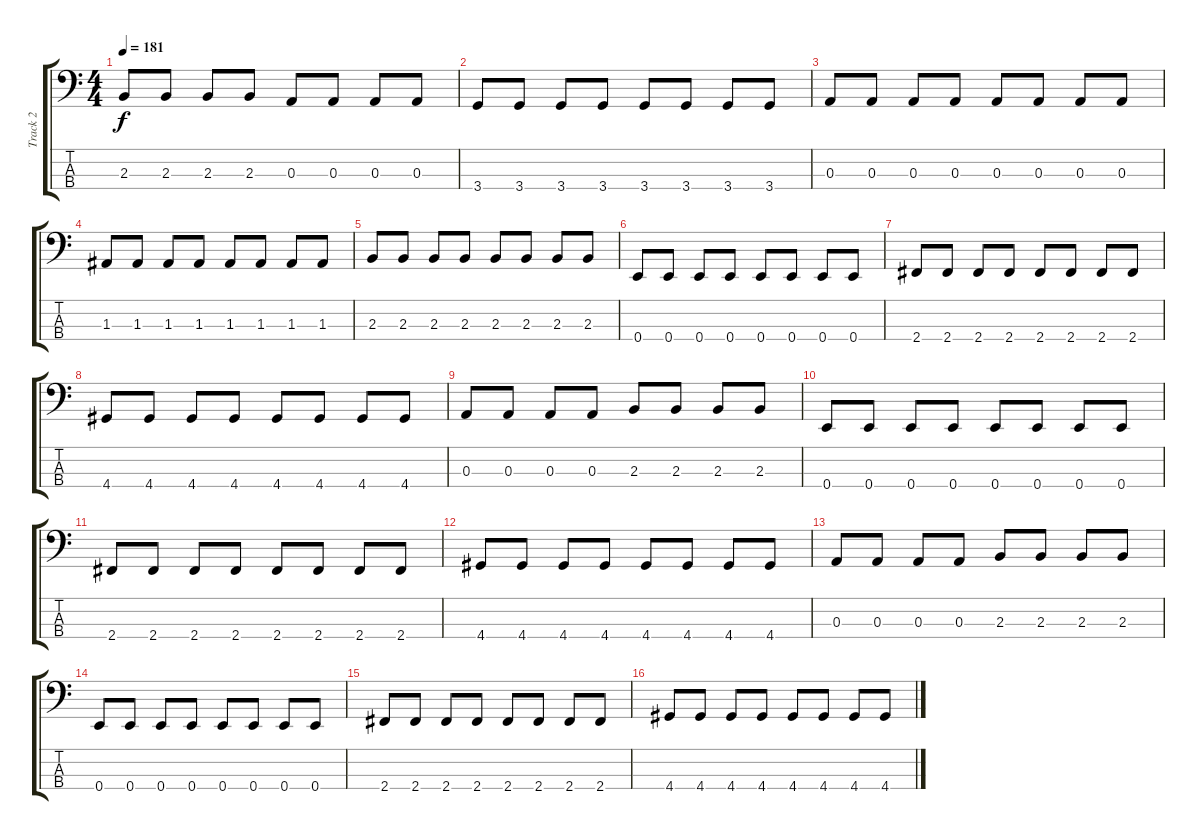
\track ("Track 2" "Track 2") {instrument electricbassfinger}
\staff {score tabs}
\tuning (G2 D2 A1 E1) {hide}
\ts (4 4)
\tempo 181
\clef f4
\ks c
2.3.8{dy f} 2.3.8 2.3.8 2.3.8 0.3.8 0.3.8 0.3.8 0.3.8 |
3.4.8 3.4.8 3.4.8 3.4.8 3.4.8 3.4.8 3.4.8 3.4.8 |
0.3.8 0.3.8 0.3.8 0.3.8 0.3.8 0.3.8 0.3.8 0.3.8 |
1.3.8 1.3.8 1.3.8 1.3.8 1.3.8 1.3.8 1.3.8 1.3.8 |
2.3.8 2.3.8 2.3.8 2.3.8 2.3.8 2.3.8 2.3.8 2.3.8 |
0.4.8 0.4.8 0.4.8 0.4.8 0.4.8 0.4.8 0.4.8 0.4.8 |
2.4.8 2.4.8 2.4.8 2.4.8 2.4.8 2.4.8 2.4.8 2.4.8 |
4.4.8 4.4.8 4.4.8 4.4.8 4.4.8 4.4.8 4.4.8 4.4.8 |
0.3.8 0.3.8 0.3.8 0.3.8 2.3.8 2.3.8 2.3.8 2.3.8 |
0.4.8 0.4.8 0.4.8 0.4.8 0.4.8 0.4.8 0.4.8 0.4.8 |
2.4.8 2.4.8 2.4.8 2.4.8 2.4.8 2.4.8 2.4.8 2.4.8 |
4.4.8 4.4.8 4.4.8 4.4.8 4.4.8 4.4.8 4.4.8 4.4.8 |
0.3.8 0.3.8 0.3.8 0.3.8 2.3.8 2.3.8 2.3.8 2.3.8 |
0.4.8 0.4.8 0.4.8 0.4.8 0.4.8 0.4.8 0.4.8 0.4.8 |
2.4.8 2.4.8 2.4.8 2.4.8 2.4.8 2.4.8 2.4.8 2.4.8 |
4.4.8 4.4.8 4.4.8 4.4.8 4.4.8 4.4.8 4.4.8 4.4.8
